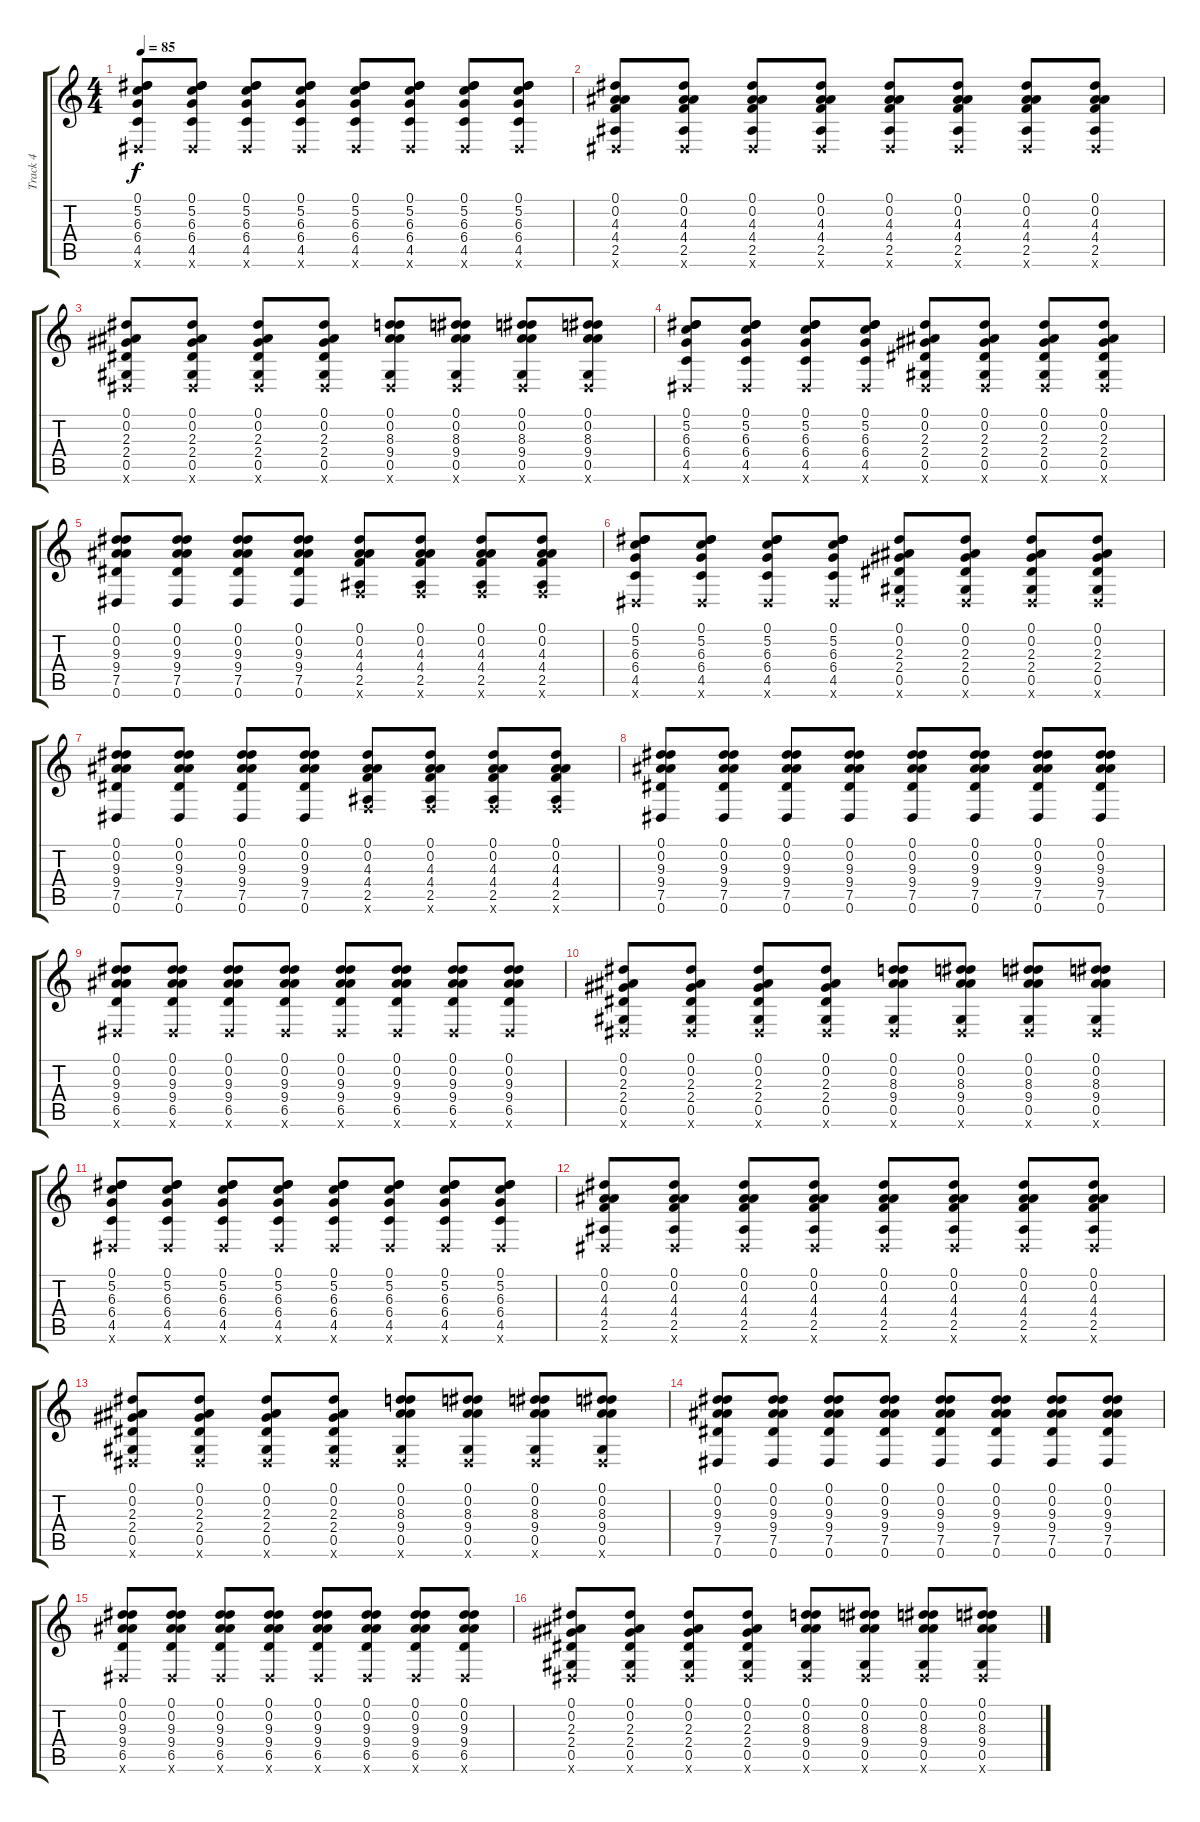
\track ("Track 4" "Track 4") {instrument electricguitarclean}
\staff {score tabs}
\tuning (Eb4 Bb3 Gb3 Db3 Ab2 Eb2) {hide}
\ts (4 4)
\tempo 85
\clef g2
\ks c
(0.1 5.2 6.3 6.4 4.5 0.6{x}).8{dy f} (0.1 5.2 6.3 6.4 4.5 0.6{x}).8 (0.1 5.2 6.3 6.4 4.5 0.6{x}).8 (0.1 5.2 6.3 6.4 4.5 0.6{x}).8 (0.1 5.2 6.3 6.4 4.5 0.6{x}).8 (0.1 5.2 6.3 6.4 4.5 0.6{x}).8 (0.1 5.2 6.3 6.4 4.5 0.6{x}).8 (0.1 5.2 6.3 6.4 4.5 0.6{x}).8 |
(0.1 0.2 4.3 4.4 2.5 0.6{x}).8 (0.1 0.2 4.3 4.4 2.5 0.6{x}).8 (0.1 0.2 4.3 4.4 2.5 0.6{x}).8 (0.1 0.2 4.3 4.4 2.5 0.6{x}).8 (0.1 0.2 4.3 4.4 2.5 0.6{x}).8 (0.1 0.2 4.3 4.4 2.5 0.6{x}).8 (0.1 0.2 4.3 4.4 2.5 0.6{x}).8 (0.1 0.2 4.3 4.4 2.5 0.6{x}).8 |
(0.1 0.2 2.3 2.4 0.5 0.6{x}).8 (0.1 0.2 2.3 2.4 0.5 0.6{x}).8 (0.1 0.2 2.3 2.4 0.5 0.6{x}).8 (0.1 0.2 2.3 2.4 0.5 0.6{x}).8 (0.1 0.2 8.3 9.4 0.5 0.6{x}).8 (0.1 0.2 8.3 9.4 0.5 0.6{x}).8 (0.1 0.2 8.3 9.4 0.5 0.6{x}).8 (0.1 0.2 8.3 9.4 0.5 0.6{x}).8 |
(0.1 5.2 6.3 6.4 4.5 0.6{x}).8 (0.1 5.2 6.3 6.4 4.5 0.6{x}).8 (0.1 5.2 6.3 6.4 4.5 0.6{x}).8 (0.1 5.2 6.3 6.4 4.5 0.6{x}).8 (0.1 0.2 2.3 2.4 0.5 0.6{x}).8 (0.1 0.2 2.3 2.4 0.5 0.6{x}).8 (0.1 0.2 2.3 2.4 0.5 0.6{x}).8 (0.1 0.2 2.3 2.4 0.5 0.6{x}).8 |
(0.1 0.2 9.3 9.4 7.5 0.6).8 (0.1 0.2 9.3 9.4 7.5 0.6).8 (0.1 0.2 9.3 9.4 7.5 0.6).8 (0.1 0.2 9.3 9.4 7.5 0.6).8 (0.1 0.2 4.3 4.4 2.5 2.6{x}).8 (0.1 0.2 4.3 4.4 2.5 2.6{x}).8 (0.1 0.2 4.3 4.4 2.5 2.6{x}).8 (0.1 0.2 4.3 4.4 2.5 2.6{x}).8 |
(0.1 5.2 6.3 6.4 4.5 0.6{x}).8 (0.1 5.2 6.3 6.4 4.5 0.6{x}).8 (0.1 5.2 6.3 6.4 4.5 0.6{x}).8 (0.1 5.2 6.3 6.4 4.5 0.6{x}).8 (0.1 0.2 2.3 2.4 0.5 0.6{x}).8 (0.1 0.2 2.3 2.4 0.5 0.6{x}).8 (0.1 0.2 2.3 2.4 0.5 0.6{x}).8 (0.1 0.2 2.3 2.4 0.5 0.6{x}).8 |
(0.1 0.2 9.3 9.4 7.5 0.6).8 (0.1 0.2 9.3 9.4 7.5 0.6).8 (0.1 0.2 9.3 9.4 7.5 0.6).8 (0.1 0.2 9.3 9.4 7.5 0.6).8 (0.1 0.2 4.3 4.4 2.5 2.6{x}).8 (0.1 0.2 4.3 4.4 2.5 2.6{x}).8 (0.1 0.2 4.3 4.4 2.5 2.6{x}).8 (0.1 0.2 4.3 4.4 2.5 2.6{x}).8 |
(0.1 0.2 9.3 9.4 7.5 0.6).8 (0.1 0.2 9.3 9.4 7.5 0.6).8 (0.1 0.2 9.3 9.4 7.5 0.6).8 (0.1 0.2 9.3 9.4 7.5 0.6).8 (0.1 0.2 9.3 9.4 7.5 0.6).8 (0.1 0.2 9.3 9.4 7.5 0.6).8 (0.1 0.2 9.3 9.4 7.5 0.6).8 (0.1 0.2 9.3 9.4 7.5 0.6).8 |
(0.1 0.2 9.3 9.4 6.5 0.6{x}).8 (0.1 0.2 9.3 9.4 6.5 0.6{x}).8 (0.1 0.2 9.3 9.4 6.5 0.6{x}).8 (0.1 0.2 9.3 9.4 6.5 0.6{x}).8 (0.1 0.2 9.3 9.4 6.5 0.6{x}).8 (0.1 0.2 9.3 9.4 6.5 0.6{x}).8 (0.1 0.2 9.3 9.4 6.5 0.6{x}).8 (0.1 0.2 9.3 9.4 6.5 0.6{x}).8 |
(0.1 0.2 2.3 2.4 0.5 0.6{x}).8 (0.1 0.2 2.3 2.4 0.5 0.6{x}).8 (0.1 0.2 2.3 2.4 0.5 0.6{x}).8 (0.1 0.2 2.3 2.4 0.5 0.6{x}).8 (0.1 0.2 8.3 9.4 0.5 0.6{x}).8 (0.1 0.2 8.3 9.4 0.5 0.6{x}).8 (0.1 0.2 8.3 9.4 0.5 0.6{x}).8 (0.1 0.2 8.3 9.4 0.5 0.6{x}).8 |
(0.1 5.2 6.3 6.4 4.5 0.6{x}).8 (0.1 5.2 6.3 6.4 4.5 0.6{x}).8 (0.1 5.2 6.3 6.4 4.5 0.6{x}).8 (0.1 5.2 6.3 6.4 4.5 0.6{x}).8 (0.1 5.2 6.3 6.4 4.5 0.6{x}).8 (0.1 5.2 6.3 6.4 4.5 0.6{x}).8 (0.1 5.2 6.3 6.4 4.5 0.6{x}).8 (0.1 5.2 6.3 6.4 4.5 0.6{x}).8 |
(0.1 0.2 4.3 4.4 2.5 0.6{x}).8 (0.1 0.2 4.3 4.4 2.5 0.6{x}).8 (0.1 0.2 4.3 4.4 2.5 0.6{x}).8 (0.1 0.2 4.3 4.4 2.5 0.6{x}).8 (0.1 0.2 4.3 4.4 2.5 0.6{x}).8 (0.1 0.2 4.3 4.4 2.5 0.6{x}).8 (0.1 0.2 4.3 4.4 2.5 0.6{x}).8 (0.1 0.2 4.3 4.4 2.5 0.6{x}).8 |
(0.1 0.2 2.3 2.4 0.5 0.6{x}).8 (0.1 0.2 2.3 2.4 0.5 0.6{x}).8 (0.1 0.2 2.3 2.4 0.5 0.6{x}).8 (0.1 0.2 2.3 2.4 0.5 0.6{x}).8 (0.1 0.2 8.3 9.4 0.5 0.6{x}).8 (0.1 0.2 8.3 9.4 0.5 0.6{x}).8 (0.1 0.2 8.3 9.4 0.5 0.6{x}).8 (0.1 0.2 8.3 9.4 0.5 0.6{x}).8 |
(0.1 0.2 9.3 9.4 7.5 0.6).8 (0.1 0.2 9.3 9.4 7.5 0.6).8 (0.1 0.2 9.3 9.4 7.5 0.6).8 (0.1 0.2 9.3 9.4 7.5 0.6).8 (0.1 0.2 9.3 9.4 7.5 0.6).8 (0.1 0.2 9.3 9.4 7.5 0.6).8 (0.1 0.2 9.3 9.4 7.5 0.6).8 (0.1 0.2 9.3 9.4 7.5 0.6).8 |
(0.1 0.2 9.3 9.4 6.5 0.6{x}).8 (0.1 0.2 9.3 9.4 6.5 0.6{x}).8 (0.1 0.2 9.3 9.4 6.5 0.6{x}).8 (0.1 0.2 9.3 9.4 6.5 0.6{x}).8 (0.1 0.2 9.3 9.4 6.5 0.6{x}).8 (0.1 0.2 9.3 9.4 6.5 0.6{x}).8 (0.1 0.2 9.3 9.4 6.5 0.6{x}).8 (0.1 0.2 9.3 9.4 6.5 0.6{x}).8 |
(0.1 0.2 2.3 2.4 0.5 0.6{x}).8 (0.1 0.2 2.3 2.4 0.5 0.6{x}).8 (0.1 0.2 2.3 2.4 0.5 0.6{x}).8 (0.1 0.2 2.3 2.4 0.5 0.6{x}).8 (0.1 0.2 8.3 9.4 0.5 0.6{x}).8 (0.1 0.2 8.3 9.4 0.5 0.6{x}).8 (0.1 0.2 8.3 9.4 0.5 0.6{x}).8 (0.1 0.2 8.3 9.4 0.5 0.6{x}).8
